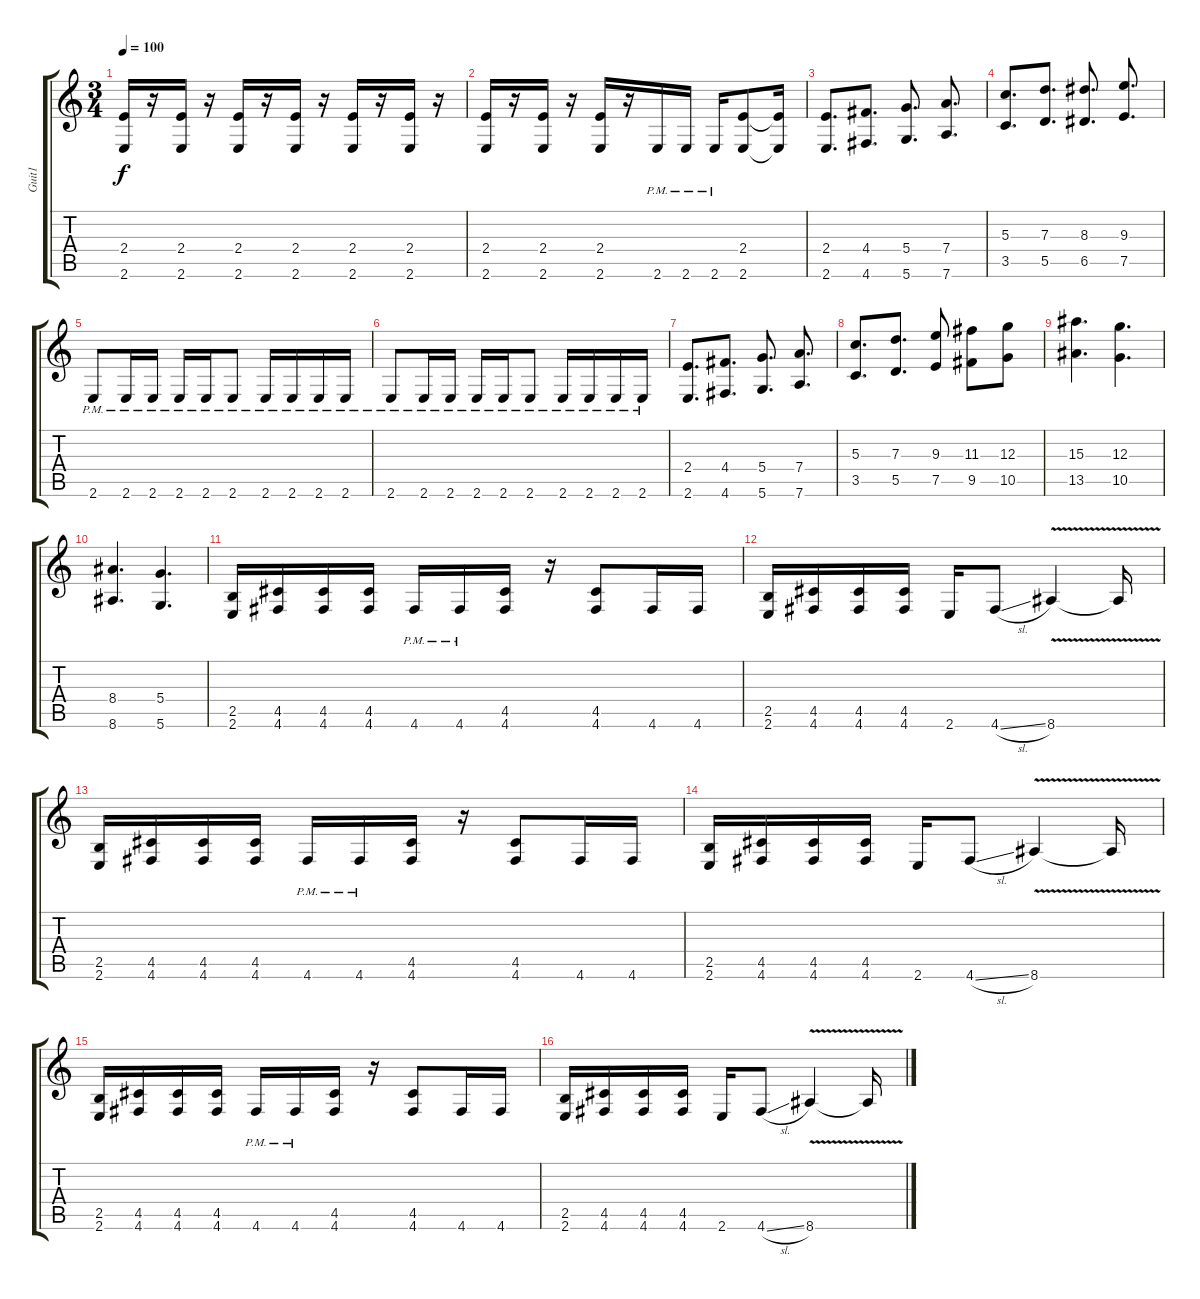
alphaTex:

\track ("Guit1" "Guit1") {instrument distortionguitar}
\staff {score tabs}
\tuning (E4 B3 G3 D3 A2 D2) {hide}
\ts (3 4)
\tempo 100
\clef g2
\ks c
(2.4 2.6).16{dy f} r.16 (2.4 2.6).16 r.16 (2.4 2.6).16 r.16 (2.4 2.6).16 r.16 (2.4 2.6).16 r.16 (2.4 2.6).16 r.16 |
(2.4 2.6).16 r.16 (2.4 2.6).16 r.16 (2.4 2.6).16 r.16 2.6{pm}.16 2.6{pm}.16 2.6{pm}.16 (2.4 2.6).8 (2.4{t} 2.6{t}).16 |
(2.4 2.6).8{d} (4.4 4.6).8{d} (5.4 5.6).8{d} (7.4 7.6).8{d} |
(5.3 3.5).8{d} (7.3 5.5).8{d} (8.3 6.5).8{d} (9.3 7.5).8{d} |
2.6{pm}.8 2.6{pm}.16 2.6{pm}.16 2.6{pm}.16 2.6{pm}.16 2.6{pm}.8 2.6{pm}.16 2.6{pm}.16 2.6{pm}.16 2.6{pm}.16 |
2.6{pm}.8 2.6{pm}.16 2.6{pm}.16 2.6{pm}.16 2.6{pm}.16 2.6{pm}.8 2.6{pm}.16 2.6{pm}.16 2.6{pm}.16 2.6{pm}.16 |
(2.4 2.6).8{d} (4.4 4.6).8{d} (5.4 5.6).8{d} (7.4 7.6).8{d} |
(5.3 3.5).8{d} (7.3 5.5).8{d} (9.3 7.5).8 (11.3 9.5).8 (12.3 10.5).8 |
(15.3 13.5).4{d} (12.3 10.5).4{d} |
(8.4 8.6).4{d} (5.4 5.6).4{d} |
(2.5 2.6).16 (4.5 4.6).16 (4.5 4.6).16 (4.5 4.6).16 4.6{pm}.16 4.6{pm}.16 (4.5 4.6).16 r.16 (4.5 4.6).8 4.6.16 4.6.16 |
(2.5 2.6).16 (4.5 4.6).16 (4.5 4.6).16 (4.5 4.6).16 2.6.16 4.6{sl}.8 8.6{v}.4 8.6{t}.16 |
(2.5 2.6).16 (4.5 4.6).16 (4.5 4.6).16 (4.5 4.6).16 4.6{pm}.16 4.6{pm}.16 (4.5 4.6).16 r.16 (4.5 4.6).8 4.6.16 4.6.16 |
(2.5 2.6).16 (4.5 4.6).16 (4.5 4.6).16 (4.5 4.6).16 2.6.16 4.6{sl}.8 8.6{v}.4 8.6{t}.16 |
(2.5 2.6).16 (4.5 4.6).16 (4.5 4.6).16 (4.5 4.6).16 4.6{pm}.16 4.6{pm}.16 (4.5 4.6).16 r.16 (4.5 4.6).8 4.6.16 4.6.16 |
(2.5 2.6).16 (4.5 4.6).16 (4.5 4.6).16 (4.5 4.6).16 2.6.16 4.6{sl}.8 8.6{v}.4 8.6{t}.16
